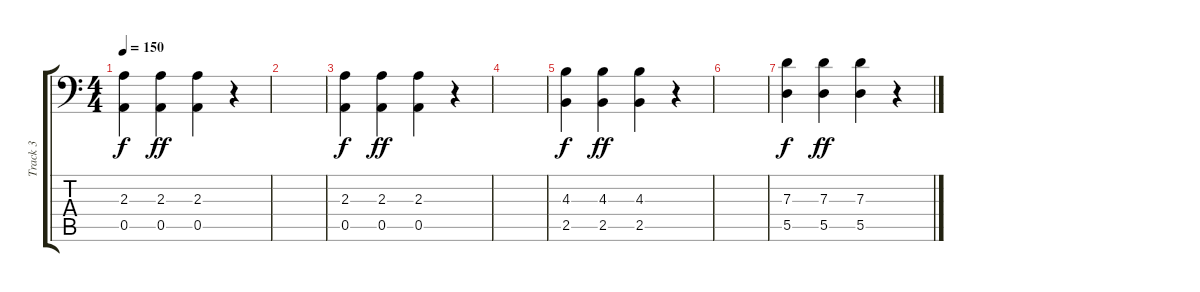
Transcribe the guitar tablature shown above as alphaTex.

\track ("Track 3" "Track 3") {instrument electricbassfinger}
\staff {score tabs}
\tuning (E3 B2 G2 D2 A1 E1) {hide}
\ts (4 4)
\tempo 150
\clef f4
\ks c
(2.3 0.5).4{dy f} (2.3 0.5).4{dy ff} (2.3 0.5).4 r.4 |
|
(2.3 0.5).4{dy f} (2.3 0.5).4{dy ff} (2.3 0.5).4 r.4 |
|
(4.3 2.5).4{dy f} (4.3 2.5).4{dy ff} (4.3 2.5).4 r.4 |
|
(7.3 5.5).4{dy f} (7.3 5.5).4{dy ff} (7.3 5.5).4 r.4
